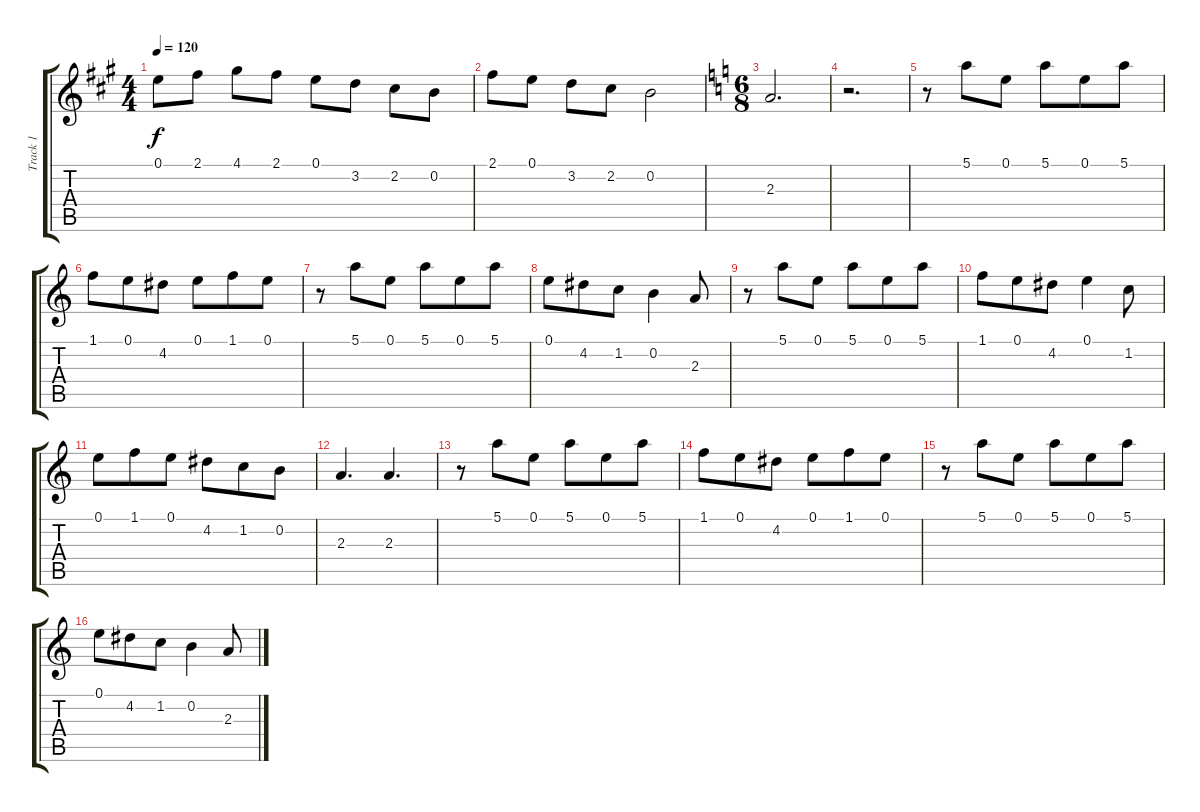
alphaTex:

\track ("Track 1" "Track 1") {instrument acousticguitarnylon}
\staff {score tabs}
\tuning (E4 B3 G3 D3 A2 E2) {hide}
\ts (4 4)
\tempo 120
\clef g2
\ks a
0.1.8{dy f} 2.1.8 4.1.8 2.1.8 0.1.8 3.2.8 2.2.8 0.2.8 |
2.1.8 0.1.8 3.2.8 2.2.8 0.2.2 |
\ts (6 8)
\ks c
2.3.2{d} |
r.2{d} |
r.8 5.1.8 0.1.8 5.1.8 0.1.8 5.1.8 |
1.1.8 0.1.8 4.2.8 0.1.8 1.1.8 0.1.8 |
r.8 5.1.8 0.1.8 5.1.8 0.1.8 5.1.8 |
0.1.8 4.2.8 1.2.8 0.2.4 2.3.8 |
r.8 5.1.8 0.1.8 5.1.8 0.1.8 5.1.8 |
1.1.8 0.1.8 4.2.8 0.1.4 1.2.8 |
0.1.8 1.1.8 0.1.8 4.2.8 1.2.8 0.2.8 |
2.3.4{d} 2.3.4{d} |
r.8 5.1.8 0.1.8 5.1.8 0.1.8 5.1.8 |
1.1.8 0.1.8 4.2.8 0.1.8 1.1.8 0.1.8 |
r.8 5.1.8 0.1.8 5.1.8 0.1.8 5.1.8 |
0.1.8 4.2.8 1.2.8 0.2.4 2.3.8
